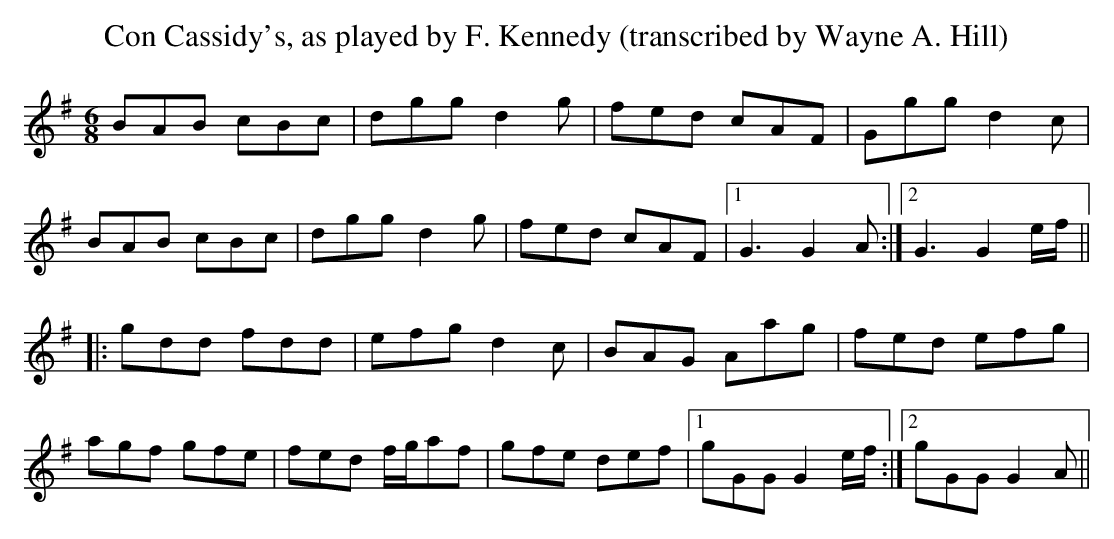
X:1
T: Con Cassidy's, as played by F. Kennedy (transcribed by Wayne A. Hill)
M: 6/8
L: 1/8
K: Gmaj
BAB cBc|dgg d2g|fed cAF|Ggg d2c|
BAB cBc|dgg d2g|fed cAF|1 G3 G2A:|2 G3 G2e/f/||
|:gdd fdd|efg d2c|BAG Aag|fed efg|
agf gfe|fed f/g/af|gfe def|1 gGG G2e/f/:|2 gGG G2A||
